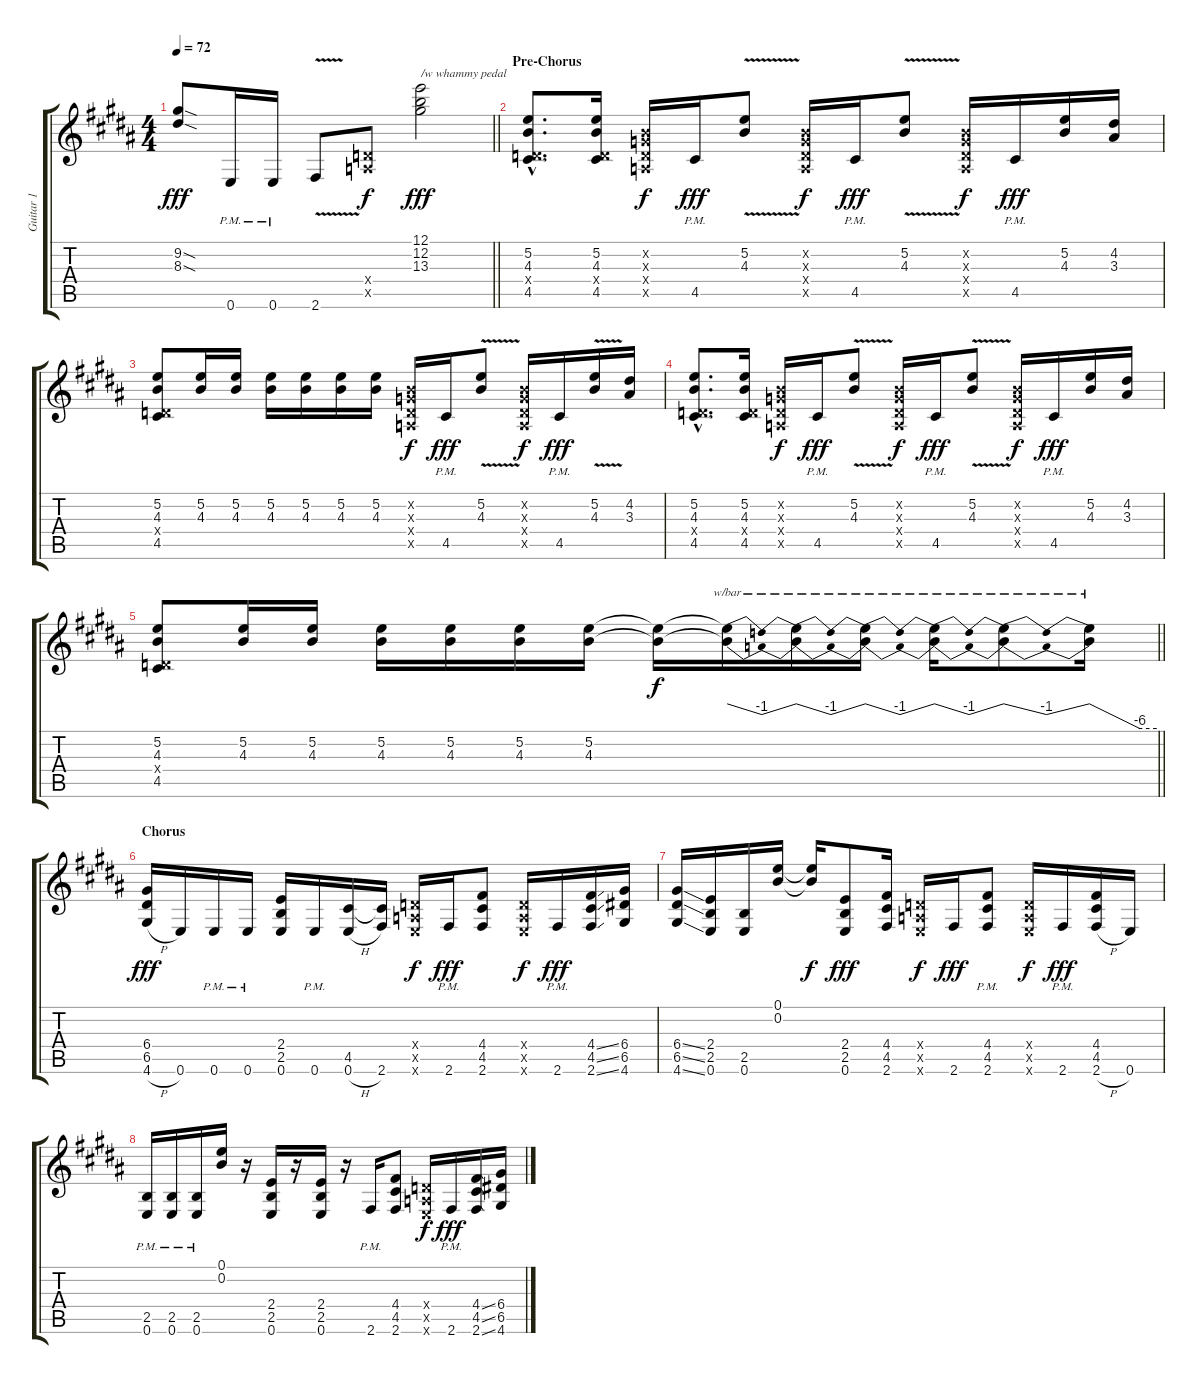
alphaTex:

\track ("Guitar 1" "Guitar 1") {instrument distortionguitar}
\staff {score tabs}
\tuning (E4 B3 G3 D3 A2 E2) {hide}
\ts (4 4)
\tempo 72
\clef g2
\barLineRight lightlight
\ks b
(9.2{sod} 8.3{sod}).8{dy fff} 0.6{pm}.16 0.6{pm}.16 2.6{v}.8 (0.4{x} 0.5{x}).8{dy f} (12.1 12.2 13.3).2{txt "/w whammy pedal" dy fff volume 0} |
\section ("" "Pre-Chorus")
(5.2{hac} 4.3{hac} 0.4{hac x} 4.5{hac}).8{d volume 13} (5.2 4.3 0.4{x} 4.5).16 (0.2{x} 0.3{x} 0.4{x} 0.5{x}).16{dy f} 4.5{pm}.16{dy fff} (5.2{v} 4.3{v}).8 (0.2{x} 0.3{x} 0.4{x} 0.5{x}).16{dy f} 4.5{pm}.16{dy fff} (5.2{v} 4.3{v}).8 (0.2{x} 0.3{x} 0.4{x} 0.5{x}).16{dy f} 4.5{pm}.16{dy fff} (5.2 4.3).16 (4.2 3.3).16 |
(5.2 4.3 0.4{x} 4.5).8 (5.2 4.3).16 (5.2 4.3).16 (5.2 4.3).16 (5.2 4.3).16 (5.2 4.3).16 (5.2 4.3).16 (0.2{x} 0.3{x} 0.4{x} 0.5{x}).16{dy f} 4.5{pm}.16{dy fff} (5.2{v} 4.3{v}).8 (0.2{x} 0.3{x} 0.4{x} 0.5{x}).16{dy f} 4.5{pm}.16{dy fff} (5.2{v} 4.3{v}).16 (4.2 3.3).16 |
(5.2{hac} 4.3{hac} 0.4{hac x} 4.5{hac}).8{d} (5.2 4.3 0.4{x} 4.5).16 (0.2{x} 0.3{x} 0.4{x} 0.5{x}).16{dy f} 4.5{pm}.16{dy fff} (5.2{v} 4.3{v}).8 (0.2{x} 0.3{x} 0.4{x} 0.5{x}).16{dy f} 4.5{pm}.16{dy fff} (5.2{v} 4.3{v}).8 (0.2{x} 0.3{x} 0.4{x} 0.5{x}).16{dy f} 4.5{pm}.16{dy fff} (5.2 4.3).16 (4.2 3.3).16 |
\barLineRight lightlight
(5.2 4.3 0.4{x} 4.5).8 (5.2 4.3).16 (5.2 4.3).16 (5.2 4.3).16 (5.2 4.3).16 (5.2 4.3).16 (5.2 4.3).16 (5.2{t} 4.3{t}).16{dy f} (5.2{t} 4.3{t}).16{tbe (dip default 0 0 30 -4 60 0)} (5.2{t} 4.3{t}).16{tbe (dip default 0 0 30 -4 60 0)} (5.2{t} 4.3{t}).16{tbe (dip default 0 0 30 -4 60 0)} (5.2{t} 4.3{t}).16{tbe (dip default 0 0 30 -4 60 0)} (5.2{t} 4.3{t}).8{tbe (dip default 0 0 30 -4 60 0)} (5.2{t} 4.3{t}).16{tbe (custom default 0 0 45 -24 60 -24)} |
\section ("" "Chorus")
(6.4 6.5 4.6{h}).16{dy fff} 0.6.16 0.6{pm}.16 0.6{pm}.16 (2.4 2.5 0.6).16 0.6{pm}.16 (4.5 0.6{h}).16 (4.5{t} 2.6).16 (0.4{x} 0.5{x} 0.6{x}).16{dy f} 2.6{pm}.16{dy fff} (4.4 4.5 2.6).8 (0.4{x} 0.5{x} 0.6{x}).16{dy f} 2.6{pm}.16{dy fff} (4.4{ss} 4.5{ss} 2.6{ss}).16 (6.4 6.5 4.6).16 |
(6.4{ss} 6.5{ss} 4.6{ss}).16 (2.4 2.5 0.6).16 (2.5 0.6).16 (0.1 0.2).16 (0.1{t} 0.2{t}).16{dy f} (2.4 2.5 0.6).8{dy fff} (4.4 4.5 2.6).16 (0.4{x} 0.5{x} 0.6{x}).16{dy f} 2.6.16{dy fff} (4.4{pm} 4.5{pm} 2.6{pm}).8 (0.4{x} 0.5{x} 0.6{x}).16{dy f} 2.6{pm}.16{dy fff} (4.4 4.5 2.6{h}).16 0.6.16 |
(2.5{pm} 0.6{pm}).16 (2.5{pm} 0.6{pm}).16 (2.5{pm} 0.6{pm}).16 (0.1 0.2).16 r.16 (2.4 2.5 0.6).16 r.16 (2.4 2.5 0.6).16 r.16 2.6{pm}.16 (4.4 4.5 2.6).8 (0.4{x} 0.5{x} 0.6{x}).16{dy f} 2.6{pm}.16{dy fff} (4.4{ss} 4.5{ss} 2.6{ss}).16 (6.4 6.5 4.6).16
